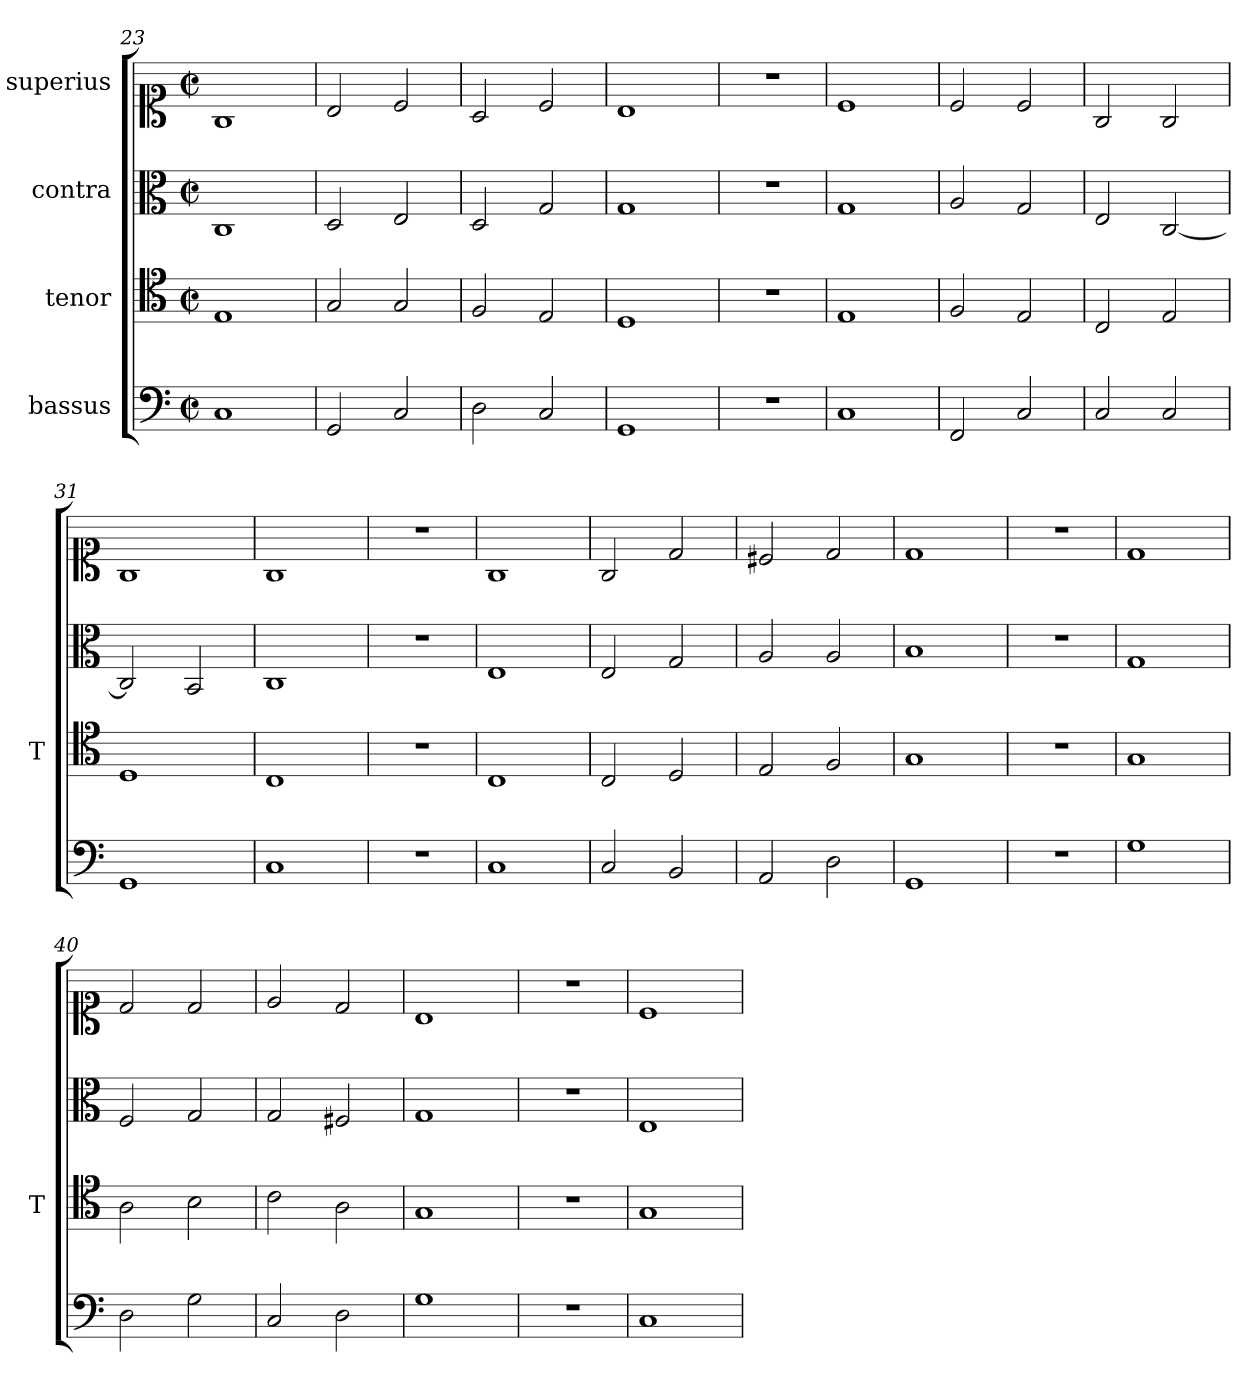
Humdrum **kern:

**kern	**kern	**kern	**kern
*part4	*part3	*part2	*part1
*staff4	*staff3	*staff2	*staff1
*I"bassus	*I"tenor	*I"contra	*I"superius
*	*I'T	*	*
*clefF4	*clefC4	*clefC3	*clefC1
*M2/2	*M2/2	*M2/2	*M2/2
*met(c|)	*met(c|)	*met(c|)	*met(c|)
=23	=23	=23	=23
1C	1E	1C	1G
=24	=24	=24	=24
2GG	2G	2D	2B
2C	2G	2E	2c
=25	=25	=25	=25
2D	2F	2D	2A
2C	2E	2G	2c
=26	=26	=26	=26
1GG	1D	1G	1B
=27	=27	=27	=27
1r	1r	1r	1r
=28	=28	=28	=28
1C	1E	1G	1c
=29	=29	=29	=29
2FF	2F	2A	2c
2C	2E	2G	2c
=30	=30	=30	=30
2C	2C	2E	2G
2C	2E	[2C	2G
=31	=31	=31	=31
1GG	1D	2C]	1G
.	.	2BB	.
=32	=32	=32	=32
1C	1C	1C	1G
=33	=33	=33	=33
1r	1r	1r	1r
=34	=34	=34	=34
1C	1C	1E	1G
=35	=35	=35	=35
2C	2C	2E	2G
2BB	2D	2G	2d
=36	=36	=36	=36
2AA	2E	2A	2c#X
2D	2F	2A	2d
=37	=37	=37	=37
1GG	1G	1B	1d
=38	=38	=38	=38
1r	1r	1r	1r
=39	=39	=39	=39
1G	1G	1G	1d
=40	=40	=40	=40
2D	2A	2F	2d
2G	2B	2G	2d
=41	=41	=41	=41
2C	2c	2G	2e
2D	2A	2F#X	2d
=42	=42	=42	=42
1G	1G	1G	1B
=43	=43	=43	=43
1r	1r	1r	1r
=44	=44	=44	=44
1C	1G	1E	1c
=	=	=	=
*-	*-	*-	*-
